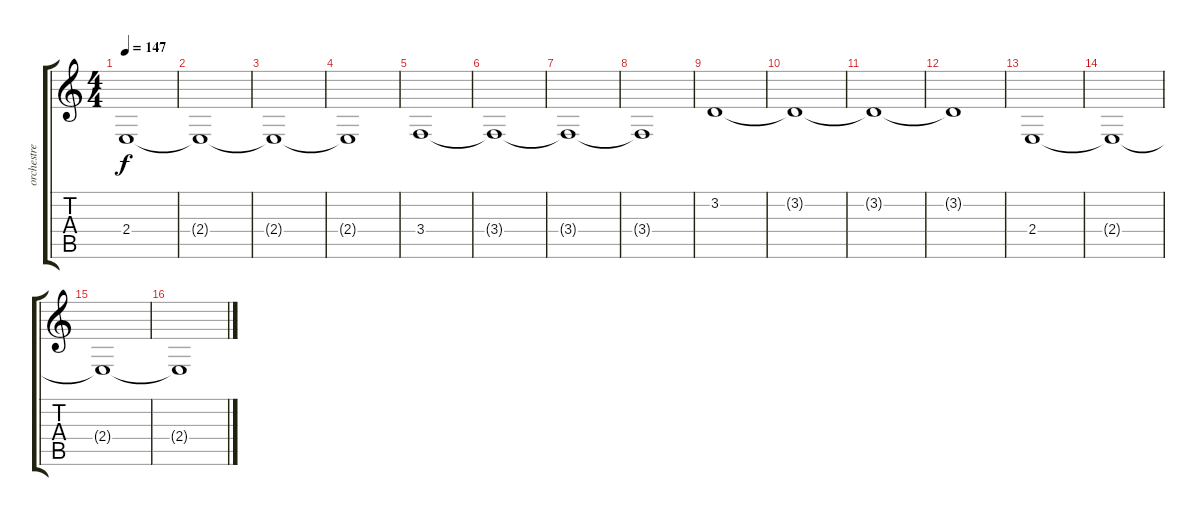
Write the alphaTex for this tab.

\track ("orchestre" "orchestre") {instrument viola}
\staff {score tabs}
\tuning (E4 B3 G3 D3 A2 E2) {hide}
\ts (4 4)
\tempo 147
\clef g2
\ks c
2.4.1{dy f} |
2.4{t}.1 |
2.4{t}.1 |
2.4{t}.1 |
3.4.1 |
3.4{t}.1 |
3.4{t}.1 |
3.4{t}.1 |
3.2.1 |
3.2{t}.1 |
3.2{t}.1 |
3.2{t}.1 |
2.4.1 |
2.4{t}.1 |
2.4{t}.1 |
2.4{t}.1
